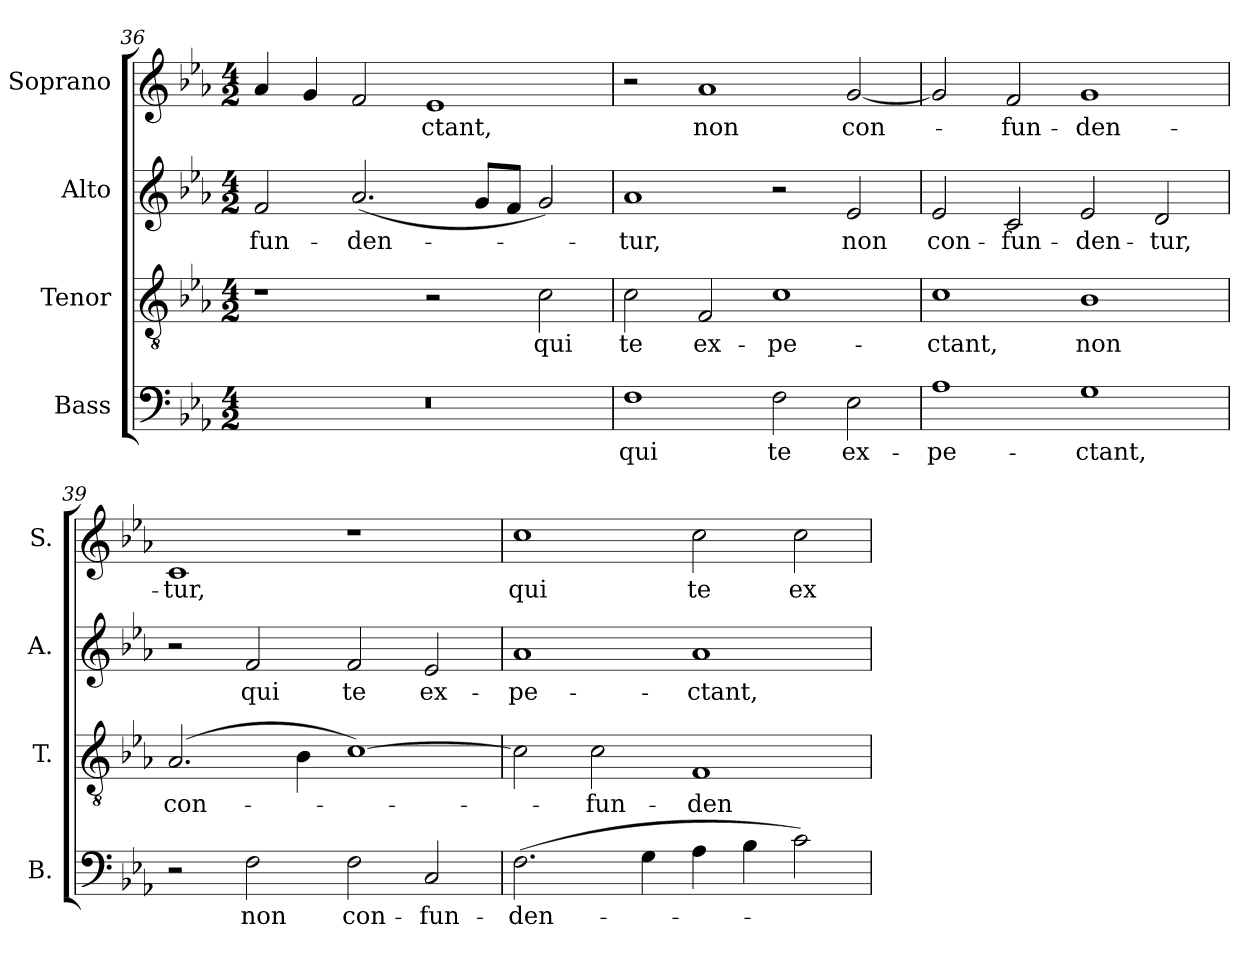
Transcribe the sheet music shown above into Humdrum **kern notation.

**kern	**text	**kern	**text	**kern	**text	**kern	**text
*part4	*part4	*part3	*part3	*part2	*part2	*part1	*part1
*staff4	*staff4	*staff3	*staff3	*staff2	*staff2	*staff1	*staff1
*I"Bass	*	*I"Tenor	*	*I"Alto	*	*I"Soprano	*
*I'B.	*	*I'T.	*	*I'A.	*	*I'S.	*
*clefF4	*	*clefGv2	*	*clefG2	*	*clefG2	*
*	*	*ITrd7c12	*	*	*	*	*
*k[b-e-a-]	*	*k[b-e-a-]	*	*k[b-e-a-]	*	*k[b-e-a-]	*
*E-:	*	*E-:	*	*E-:	*	*E-:	*
*M4/2	*	*M4/2	*	*M4/2	*	*M4/2	*
=36	=36	=36	=36	=36	=36	=36	=36
!LO:N:vis=1	!	!	!	!	!	!	!
!	!	!	!	!	!LO:LY:b:color=#000000	!	!
0r	.	1r	.	2fi/	-fun-	4a-i/	.
.	.	.	.	.	.	4gi/	.
!	!	!	!	!	!LO:LY:b:color=#000000	!	!
.	.	.	.	(2.a-i/	-den-	2fi/	.
!	!	!	!	!	!	!	!LO:LY:b:color=#000000
.	.	2r	.	.	.	1e-i	-ctant,
.	.	.	.	8gi/L	.	.	.
.	.	.	.	8fi/J	.	.	.
!	!	!	!LO:LY:b:color=#000000	!	!	!	!
.	.	2Ci\	qui	2gi/)	.	.	.
=37	=37	=37	=37	=37	=37	=37	=37
!	!LO:LY:b:color=#000000	!	!	!	!	!	!
!	!	!	!LO:LY:b:color=#000000	!	!	!	!
!	!	!	!	!	!LO:LY:b:color=#000000	!	!
1Fi	qui	2Ci\	te	1a-i	-tur,	2r	.
!	!	!	!LO:LY:b:color=#000000	!	!	!	!
!	!	!	!	!	!	!	!LO:LY:b:color=#000000
.	.	2FFi/	ex-	.	.	1a-i	non
!	!LO:LY:b:color=#000000	!	!	!	!	!	!
!	!	!	!LO:LY:b:color=#000000	!	!	!	!
2Fi\	te	1Ci	-pe-	2r	.	.	.
!	!LO:LY:b:color=#000000	!	!	!	!	!	!
!	!	!	!	!	!LO:LY:b:color=#000000	!	!
!	!	!	!	!	!	!	!LO:LY:b:color=#000000
2E-i\	ex-	.	.	2e-i/	non	[2gi/	con-
!!LO:LB:g=z
=38	=38	=38	=38	=38	=38	=38	=38
!	!LO:LY:b:color=#000000	!	!	!	!	!	!
!	!	!	!LO:LY:b:color=#000000	!	!	!	!
!	!	!	!	!	!LO:LY:b:color=#000000	!	!
1A-i	-pe-	1Ci	-ctant,	2e-i/	con-	2gi/]	.
!	!	!	!	!	!LO:LY:b:color=#000000	!	!
!	!	!	!	!	!	!	!LO:LY:b:color=#000000
.	.	.	.	2ci/	-fun-	2fi/	-fun-
!	!LO:LY:b:color=#000000	!	!	!	!	!	!
!	!	!	!LO:LY:b:color=#000000	!	!	!	!
!	!	!	!	!	!LO:LY:b:color=#000000	!	!
!	!	!	!	!	!	!	!LO:LY:b:color=#000000
1Gi	-ctant,	1BB-i	non	2e-i/	-den-	1gi	-den-
!	!	!	!	!	!LO:LY:b:color=#000000	!	!
.	.	.	.	2di/	-tur,	.	.
=39	=39	=39	=39	=39	=39	=39	=39
!	!	!	!LO:LY:b:color=#000000	!	!	!	!
!	!	!	!	!	!	!	!LO:LY:b:color=#000000
2r	.	(2.AA-i/	con-	2r	.	1ci	-tur,
!	!LO:LY:b:color=#000000	!	!	!	!	!	!
!	!	!	!	!	!LO:LY:b:color=#000000	!	!
2Fi\	non	.	.	2fi/	qui	.	.
.	.	4BB-i\	.	.	.	.	.
!	!LO:LY:b:color=#000000	!	!	!	!	!	!
!	!	!	!	!	!LO:LY:b:color=#000000	!	!
2Fi\	con-	[1Ci)	.	2fi/	te	1r	.
!	!LO:LY:b:color=#000000	!	!	!	!	!	!
!	!	!	!	!	!LO:LY:b:color=#000000	!	!
2Ci/	-fun-	.	.	2e-i/	ex-	.	.
=40	=40	=40	=40	=40	=40	=40	=40
!	!LO:LY:b:color=#000000	!	!	!	!	!	!
!	!	!	!	!	!LO:LY:b:color=#000000	!	!
!	!	!	!	!	!	!	!LO:LY:b:color=#000000
(2.Fi\	-den-	2Ci\]	.	1a-i	-pe-	1cci	qui
!	!	!	!LO:LY:b:color=#000000	!	!	!	!
.	.	2Ci\	-fun-	.	.	.	.
4Gi\	.	.	.	.	.	.	.
!	!	!	!LO:LY:b:color=#000000	!	!	!	!
!	!	!	!	!	!LO:LY:b:color=#000000	!	!
!	!	!	!	!	!	!	!LO:LY:b:color=#000000
4A-i\	.	1FFi	-den-	1a-i	-ctant,	2cci\	te
4B-i\	.	.	.	.	.	.	.
!	!	!	!	!	!	!	!LO:LY:b:color=#000000
2ci\)	.	.	.	.	.	2cci\	ex-
=	=	=	=	=	=	=	=
*-	*-	*-	*-	*-	*-	*-	*-
